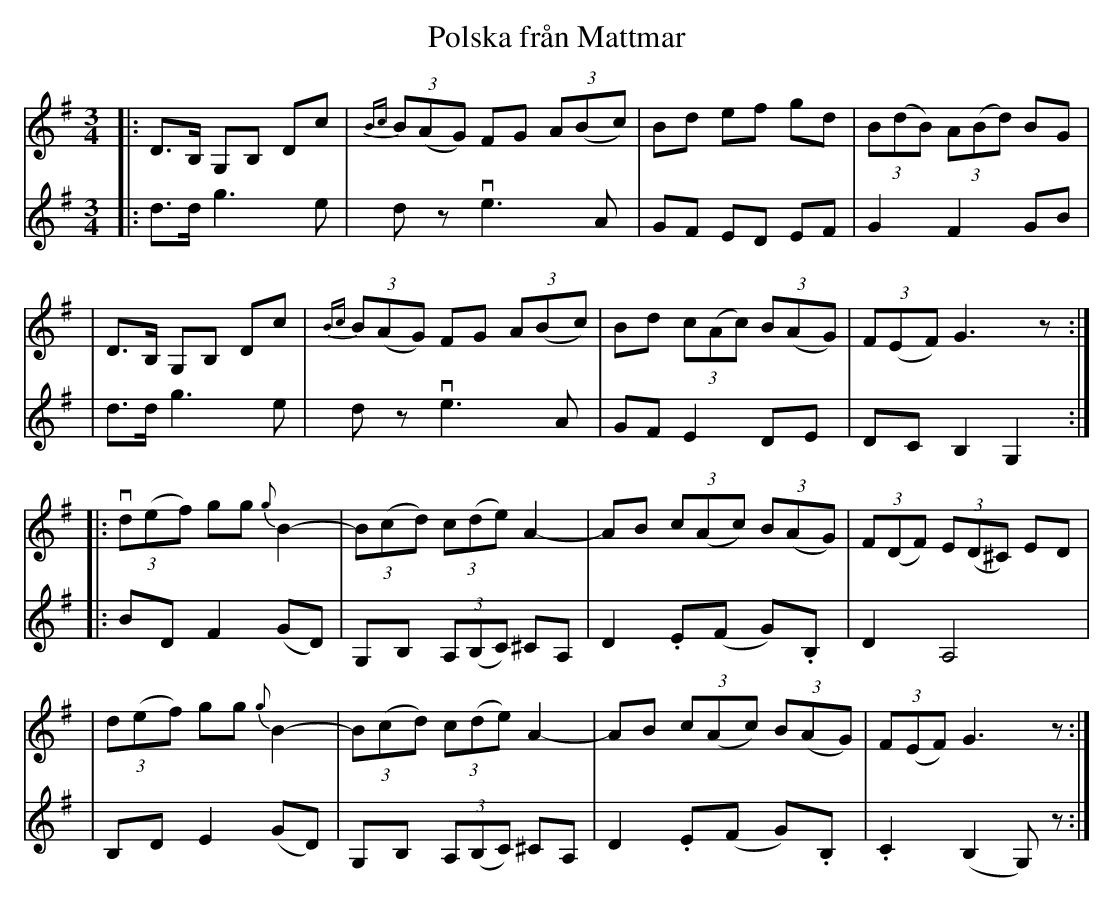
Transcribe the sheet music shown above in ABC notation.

X:1
T: Polska fr\aan Mattmar
M: 3/4
L: 1/8
K: G
V: 1
|: D>B, G,B, Dc | (3{Bc}B(AG) FG (3A(Bc) | Bd ef gd | (3B(dB) (3A(Bd) BG |
V:2
|: d>d g3     e | dz         ve3      A  | GF ED EF | G2      F2      GB |
V: 1
| D>B, G,B, Dc | {Bc}(3B(AG) FG (3A(Bc) | Bd (3c(Ac) (3B(AG) | (3F(EF) G3 z   :|
V: 2
| d>d g3     e | dz         ve3      A  | GF   E2      DE    | DC     B,2 G,2 :|
V: 1
|: (3vd(ef) gg {g}B2- | (3B(cd) (3c(de)    A2- | AB (3c(Ac) (3B(AG) | (3F(DF) (3E(D^C) ED |
V: 2
|:    BD    F2   (GD) |   G,B,  (3A,(B,C) ^CA, | D2  .E(F     G.)B, |   D2      A,4       |
V: 1
| (3d(ef) gg {g}B2- | (3B(cd) (3c(de)    A2- | AB (3c(Ac) (3B(AG) | (3F(EF) G3 z :|
V: 2
|   B,D   E2   (GD) |   G,B,  (3A,(B,C) ^CA, | D2  .E(F     G.)B, | .C2    (B,2 G,)z :|
